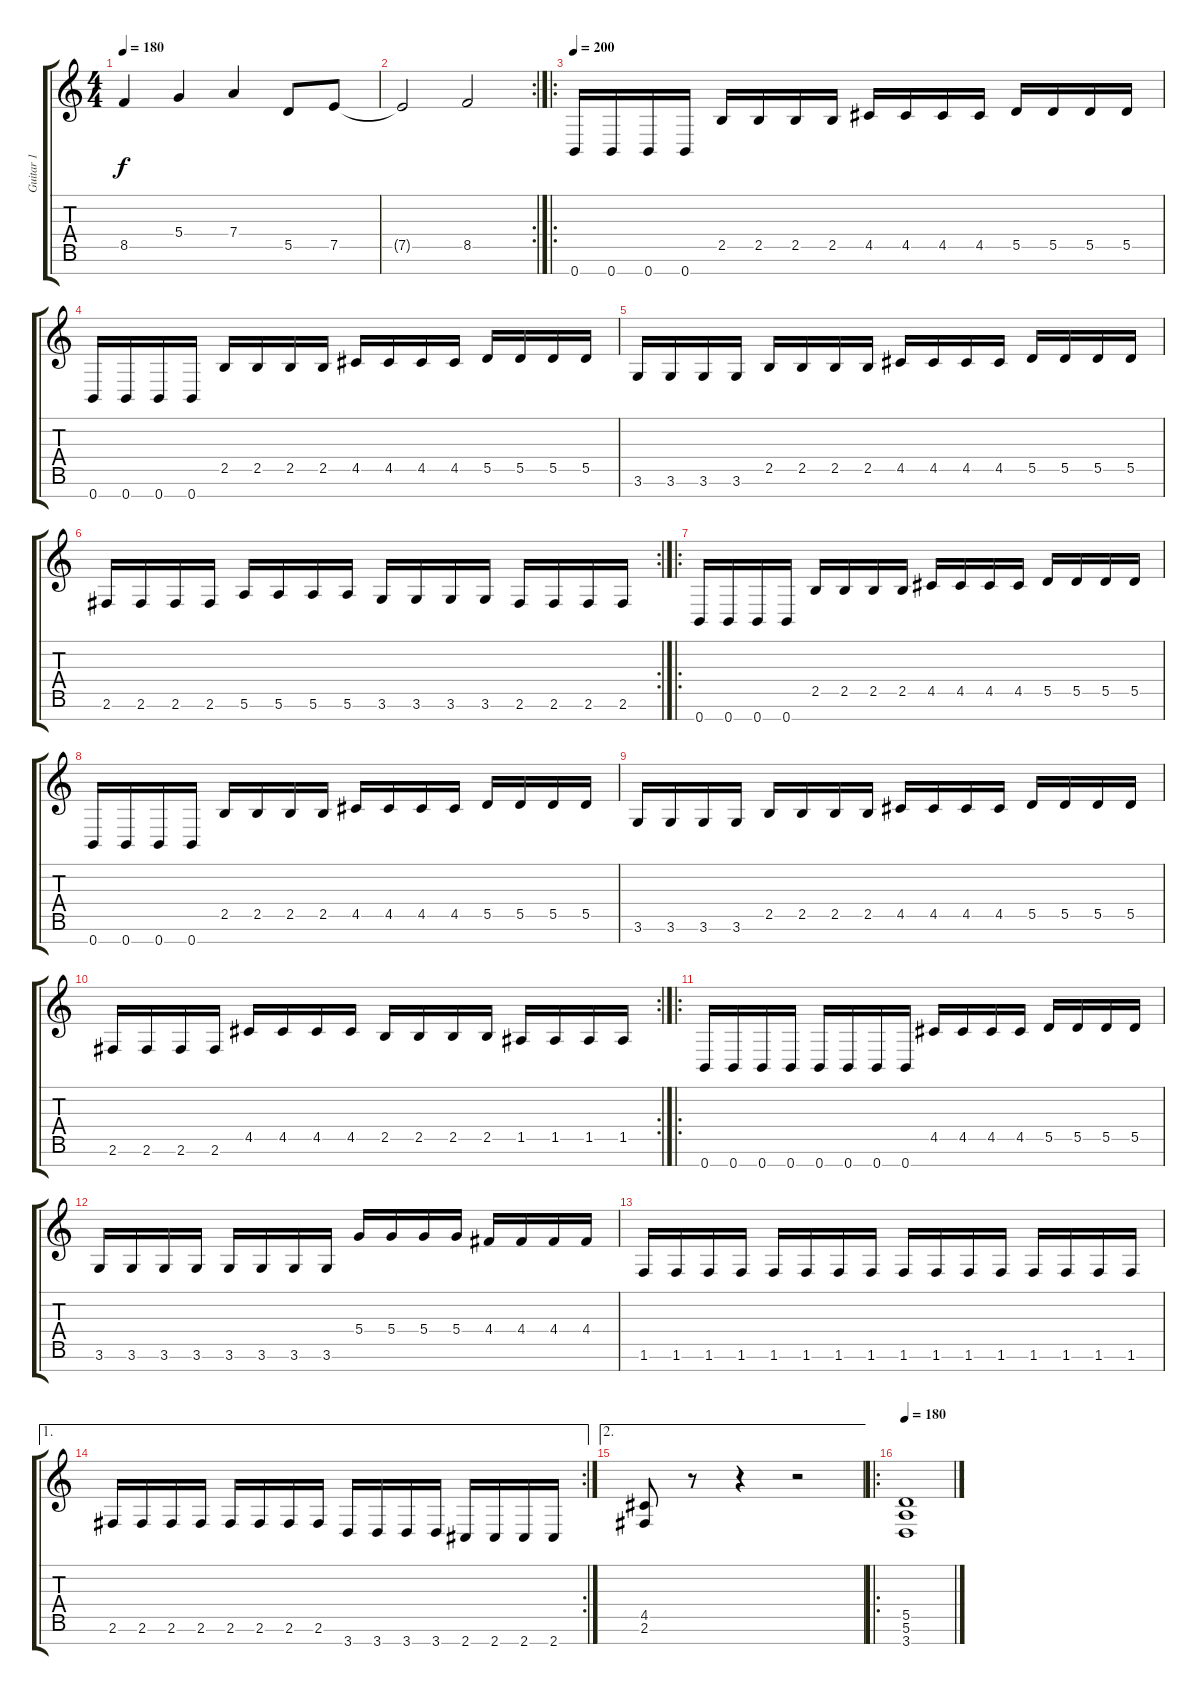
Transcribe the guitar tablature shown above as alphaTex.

\track ("Guitar 1" "Guitar 1") {instrument distortionguitar}
\staff {score tabs}
\tuning (E4 B3 G3 D3 A2 E2 B1) {hide}
\ts (4 4)
\tempo 180
\clef g2
\ks c
8.5.4{dy f} 5.4.4 7.4.4 5.5.8 7.5.8 |
\rc 2
7.5{t}.2 8.5.2 |
\ro
\tempo 200
0.7.16 0.7.16 0.7.16 0.7.16 2.5.16 2.5.16 2.5.16 2.5.16 4.5.16 4.5.16 4.5.16 4.5.16 5.5.16 5.5.16 5.5.16 5.5.16 |
0.7.16 0.7.16 0.7.16 0.7.16 2.5.16 2.5.16 2.5.16 2.5.16 4.5.16 4.5.16 4.5.16 4.5.16 5.5.16 5.5.16 5.5.16 5.5.16 |
3.6.16 3.6.16 3.6.16 3.6.16 2.5.16 2.5.16 2.5.16 2.5.16 4.5.16 4.5.16 4.5.16 4.5.16 5.5.16 5.5.16 5.5.16 5.5.16 |
\rc 2
2.6.16 2.6.16 2.6.16 2.6.16 5.6.16 5.6.16 5.6.16 5.6.16 3.6.16 3.6.16 3.6.16 3.6.16 2.6.16 2.6.16 2.6.16 2.6.16 |
\ro
0.7.16 0.7.16 0.7.16 0.7.16 2.5.16 2.5.16 2.5.16 2.5.16 4.5.16 4.5.16 4.5.16 4.5.16 5.5.16 5.5.16 5.5.16 5.5.16 |
0.7.16 0.7.16 0.7.16 0.7.16 2.5.16 2.5.16 2.5.16 2.5.16 4.5.16 4.5.16 4.5.16 4.5.16 5.5.16 5.5.16 5.5.16 5.5.16 |
3.6.16 3.6.16 3.6.16 3.6.16 2.5.16 2.5.16 2.5.16 2.5.16 4.5.16 4.5.16 4.5.16 4.5.16 5.5.16 5.5.16 5.5.16 5.5.16 |
\rc 2
2.6.16 2.6.16 2.6.16 2.6.16 4.5.16 4.5.16 4.5.16 4.5.16 2.5.16 2.5.16 2.5.16 2.5.16 1.5.16 1.5.16 1.5.16 1.5.16 |
\ro
0.7.16 0.7.16 0.7.16 0.7.16 0.7.16 0.7.16 0.7.16 0.7.16 4.5.16 4.5.16 4.5.16 4.5.16 5.5.16 5.5.16 5.5.16 5.5.16 |
3.6.16 3.6.16 3.6.16 3.6.16 3.6.16 3.6.16 3.6.16 3.6.16 5.4.16 5.4.16 5.4.16 5.4.16 4.4.16 4.4.16 4.4.16 4.4.16 |
1.6.16 1.6.16 1.6.16 1.6.16 1.6.16 1.6.16 1.6.16 1.6.16 1.6.16 1.6.16 1.6.16 1.6.16 1.6.16 1.6.16 1.6.16 1.6.16 |
\ae 1
\rc 2
2.6.16 2.6.16 2.6.16 2.6.16 2.6.16 2.6.16 2.6.16 2.6.16 3.7.16 3.7.16 3.7.16 3.7.16 2.7.16 2.7.16 2.7.16 2.7.16 |
\ae 2
(4.5 2.6).8 r.8 r.4 r.2 |
\ro
\tempo 180
(5.5 5.6 3.7).1
